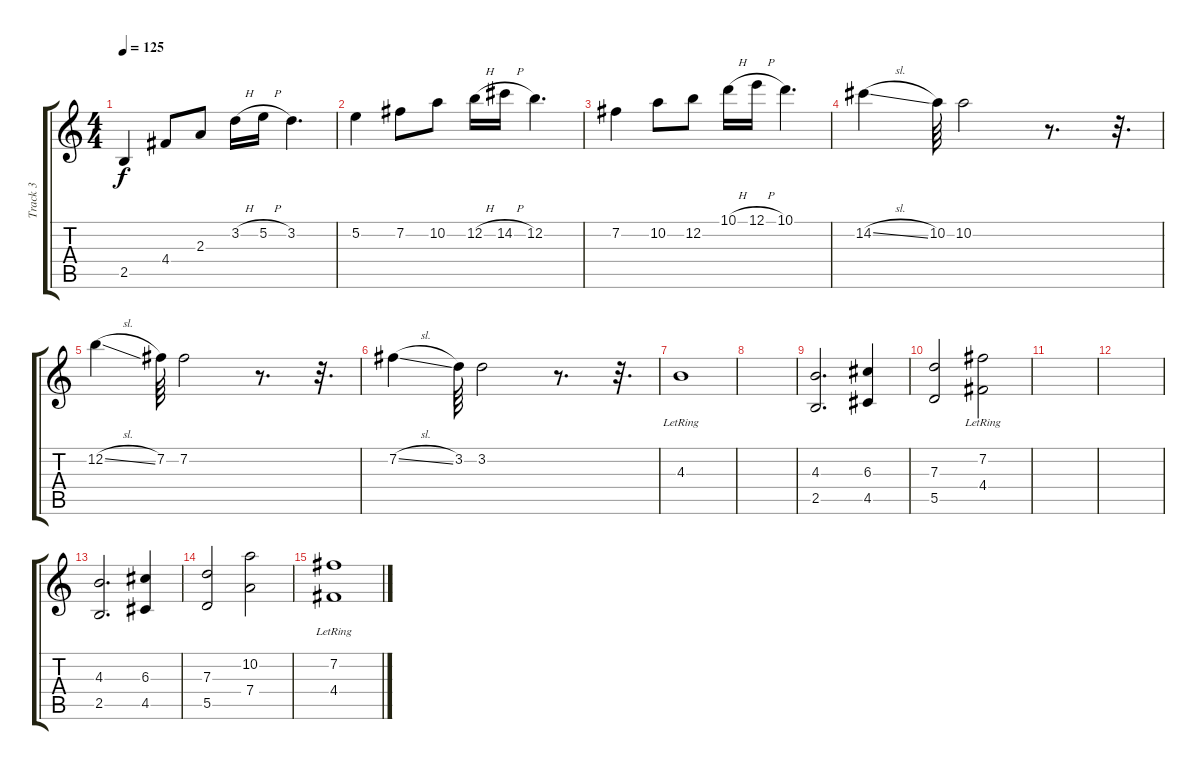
\track ("Track 3" "Track 3") {instrument acousticguitarsteel}
\staff {score tabs}
\tuning (E4 B3 G3 D3 A2 E2) {hide}
\ts (4 4)
\tempo 125
\clef g2
\ks c
2.5.4{dy f} 4.4.8 2.3.8 3.2{h}.16 5.2{h}.16 3.2.4{d} |
5.2.4 7.2.8 10.2.8 12.2{h}.16 14.2{h}.16 12.2.4{d} |
7.2.4 10.2.8 12.2.8 10.1{h}.16 12.1{h}.16 10.1.4{d} |
14.2{sl}.4 10.2.64 10.2.2 r.8{d} r.32{d} |
12.2{sl}.4 7.2.64 7.2.2 r.8{d} r.32{d} |
7.2{sl}.4 3.2.64 3.2.2 r.8{d} r.32{d} |
4.3{lr}.1 |
|
(4.3 2.5).2{d} (6.3 4.5).4 |
(7.3 5.5).2 (7.2{lr} 4.4{lr}).2 |
|
|
(4.3 2.5).2{d} (6.3 4.5).4 |
(7.3 5.5).2 (10.2 7.4).2 |
(7.2{lr} 4.4{lr}).1
